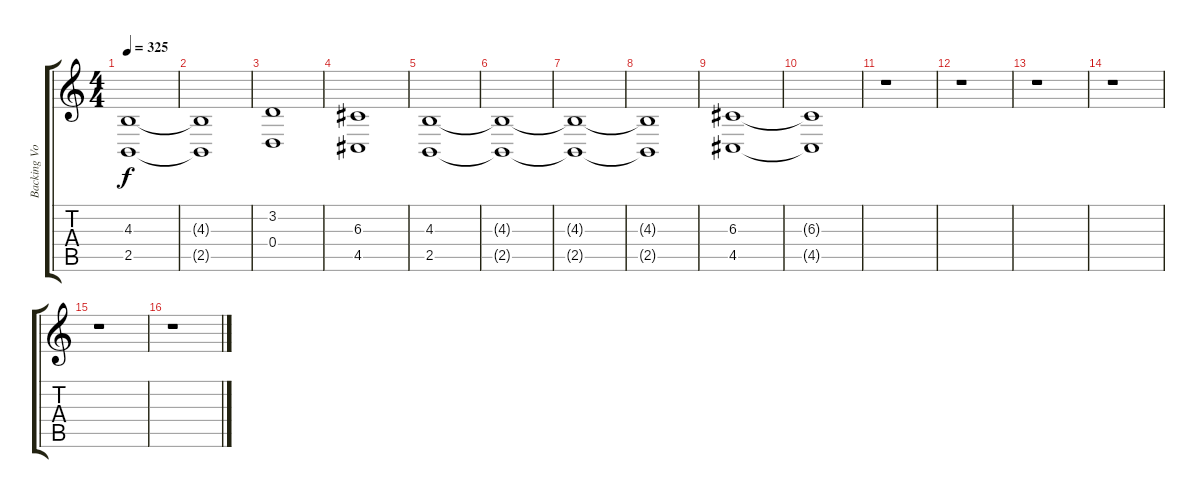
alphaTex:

\track ("Backing Vocals" "Backing Vo") {instrument tenorsax}
\staff {score tabs}
\tuning (E4 B3 G3 D3 A2 E2) {hide}
\ts (4 4)
\tempo 325
\clef g2
\ks c
(4.3 2.5).1{dy f} |
(4.3{t} 2.5{t}).1 |
(3.2 0.4).1 |
(6.3 4.5).1 |
(4.3 2.5).1 |
(4.3{t} 2.5{t}).1 |
(4.3{t} 2.5{t}).1 |
(4.3{t} 2.5{t}).1 |
(6.3 4.5).1 |
(6.3{t} 4.5{t}).1 |
r.1 |
r.1 |
r.1 |
r.1 |
r.1 |
r.1
